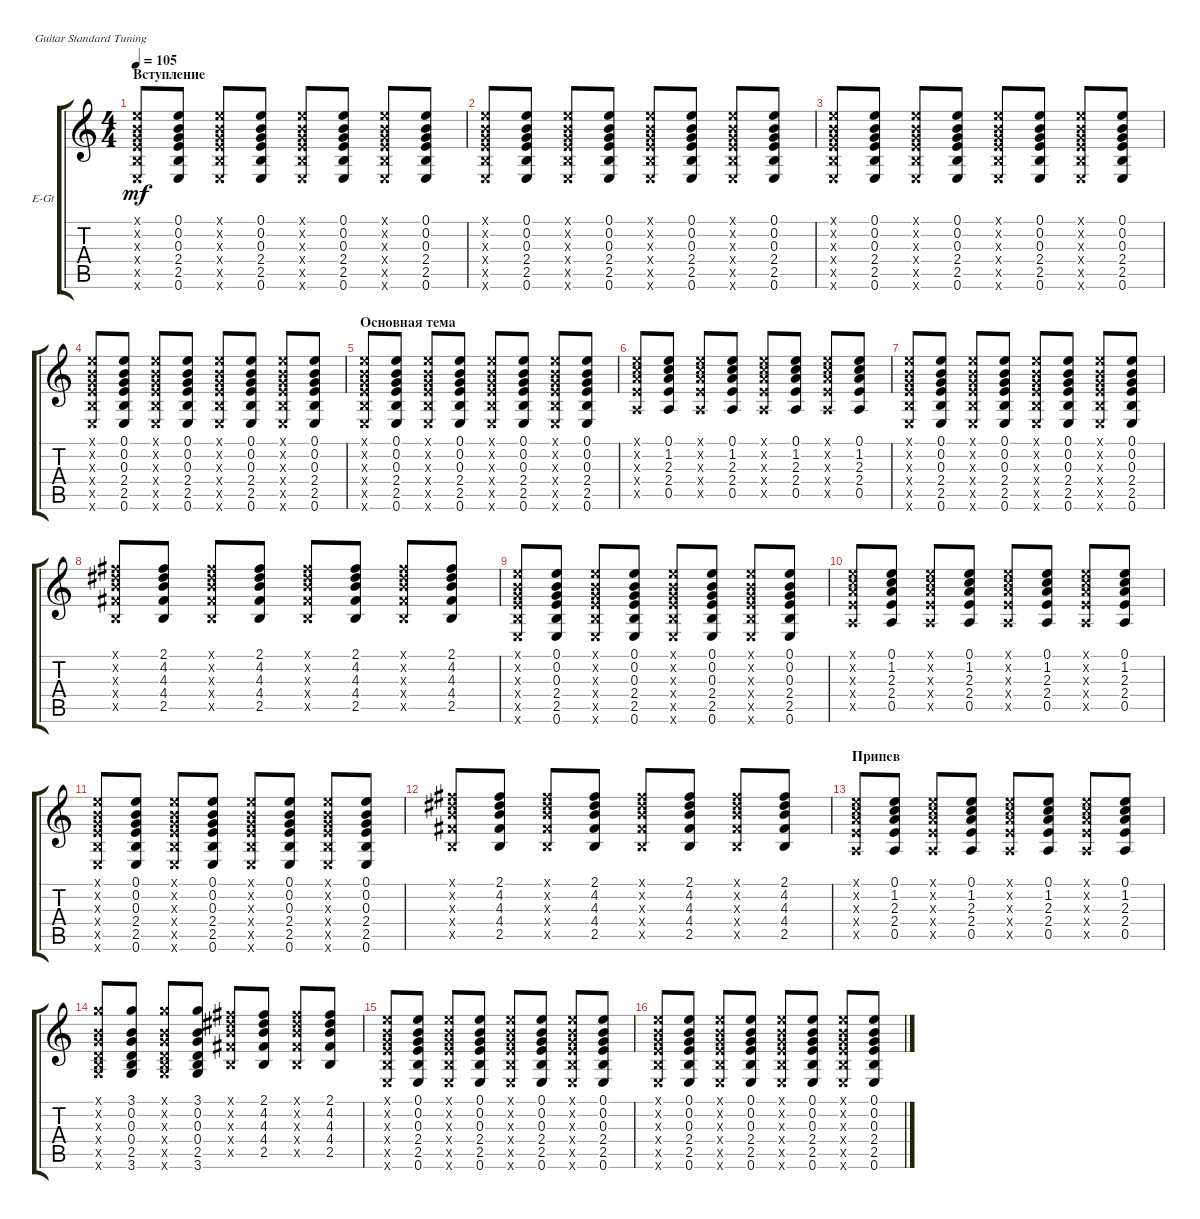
\defaultSystemsLayout 4
\bracketExtendMode groupsimilarinstruments
\firstSystemTrackNameOrientation horizontal
\otherSystemsTrackNameOrientation horizontal
\track ("Electric Guitar" "E-Gt") {instrument overdrivenguitar}
\staff {score tabs}
\tuning (E4 B3 G3 D3 A2 E2)
\ts (4 4)
\section ("" "Вступление")
\tempo 105
\clef g2
\ks c
(0.6{x} 2.5{x} 2.4{x} 0.3{x} 0.2{x} 0.1{x}).8{dy mf instrument overdrivenguitar} (0.6 2.5 2.4 0.3 0.2 0.1).8 (0.6{x} 2.5{x} 2.4{x} 0.3{x} 0.2{x} 0.1{x}).8 (0.6 2.5 2.4 0.3 0.2 0.1).8 (0.6{x} 2.5{x} 2.4{x} 0.3{x} 0.2{x} 0.1{x}).8 (0.6 2.5 2.4 0.3 0.2 0.1).8 (0.6{x} 2.5{x} 2.4{x} 0.3{x} 0.2{x} 0.1{x}).8 (0.6 2.5 2.4 0.3 0.2 0.1).8 |
(0.6{x} 2.5{x} 2.4{x} 0.3{x} 0.2{x} 0.1{x}).8 (0.6 2.5 2.4 0.3 0.2 0.1).8 (0.6{x} 2.5{x} 2.4{x} 0.3{x} 0.2{x} 0.1{x}).8 (0.6 2.5 2.4 0.3 0.2 0.1).8 (0.6{x} 2.5{x} 2.4{x} 0.3{x} 0.2{x} 0.1{x}).8 (0.6 2.5 2.4 0.3 0.2 0.1).8 (0.6{x} 2.5{x} 2.4{x} 0.3{x} 0.2{x} 0.1{x}).8 (0.6 2.5 2.4 0.3 0.2 0.1).8 |
(0.6{x} 2.5{x} 2.4{x} 0.3{x} 0.2{x} 0.1{x}).8 (0.6 2.5 2.4 0.3 0.2 0.1).8 (0.6{x} 2.5{x} 2.4{x} 0.3{x} 0.2{x} 0.1{x}).8 (0.6 2.5 2.4 0.3 0.2 0.1).8 (0.6{x} 2.5{x} 2.4{x} 0.3{x} 0.2{x} 0.1{x}).8 (0.6 2.5 2.4 0.3 0.2 0.1).8 (0.6{x} 2.5{x} 2.4{x} 0.3{x} 0.2{x} 0.1{x}).8 (0.6 2.5 2.4 0.3 0.2 0.1).8 |
(0.6{x} 2.5{x} 2.4{x} 0.3{x} 0.2{x} 0.1{x}).8 (0.6 2.5 2.4 0.3 0.2 0.1).8 (0.6{x} 2.5{x} 2.4{x} 0.3{x} 0.2{x} 0.1{x}).8 (0.6 2.5 2.4 0.3 0.2 0.1).8 (0.6{x} 2.5{x} 2.4{x} 0.3{x} 0.2{x} 0.1{x}).8 (0.6 2.5 2.4 0.3 0.2 0.1).8 (0.6{x} 2.5{x} 2.4{x} 0.3{x} 0.2{x} 0.1{x}).8 (0.6 2.5 2.4 0.3 0.2 0.1).8 |
\section ("" "Основная тема")
(0.6{x} 2.5{x} 2.4{x} 0.3{x} 0.2{x} 0.1{x}).8 (0.6 2.5 2.4 0.3 0.2 0.1).8 (0.6{x} 2.5{x} 2.4{x} 0.3{x} 0.2{x} 0.1{x}).8 (0.6 2.5 2.4 0.3 0.2 0.1).8 (0.6{x} 2.5{x} 2.4{x} 0.3{x} 0.2{x} 0.1{x}).8 (0.6 2.5 2.4 0.3 0.2 0.1).8 (0.6{x} 2.5{x} 2.4{x} 0.3{x} 0.2{x} 0.1{x}).8 (0.6 2.5 2.4 0.3 0.2 0.1).8 |
(0.5{x} 2.4{x} 2.3{x} 1.2{x} 0.1{x}).8 (0.5 2.4 2.3 1.2 0.1).8 (0.5{x} 2.4{x} 2.3{x} 1.2{x} 0.1{x}).8 (0.5 2.4 2.3 1.2 0.1).8 (0.5{x} 2.4{x} 2.3{x} 1.2{x} 0.1{x}).8 (0.5 2.4 2.3 1.2 0.1).8 (0.5{x} 2.4{x} 2.3{x} 1.2{x} 0.1{x}).8 (0.5 2.4 2.3 1.2 0.1).8 |
(0.6{x} 2.5{x} 2.4{x} 0.3{x} 0.2{x} 0.1{x}).8 (0.6 2.5 2.4 0.3 0.2 0.1).8 (0.6{x} 2.5{x} 2.4{x} 0.3{x} 0.2{x} 0.1{x}).8 (0.6 2.5 2.4 0.3 0.2 0.1).8 (0.6{x} 2.5{x} 2.4{x} 0.3{x} 0.2{x} 0.1{x}).8 (0.6 2.5 2.4 0.3 0.2 0.1).8 (0.6{x} 2.5{x} 2.4{x} 0.3{x} 0.2{x} 0.1{x}).8 (0.6 2.5 2.4 0.3 0.2 0.1).8 |
(2.5{x} 4.4{x} 4.3{x} 4.2{x} 2.1{x}).8 (2.5 4.4 4.3 4.2 2.1).8 (2.5{x} 4.4{x} 4.3{x} 4.2{x} 2.1{x}).8 (2.5 4.4 4.3 4.2 2.1).8 (2.5{x} 4.4{x} 4.3{x} 4.2{x} 2.1{x}).8 (2.5 4.4 4.3 4.2 2.1).8 (2.5{x} 4.4{x} 4.3{x} 4.2{x} 2.1{x}).8 (2.5 4.4 4.3 4.2 2.1).8 |
(0.6{x} 2.5{x} 2.4{x} 0.3{x} 0.2{x} 0.1{x}).8 (0.6 2.5 2.4 0.3 0.2 0.1).8 (0.6{x} 2.5{x} 2.4{x} 0.3{x} 0.2{x} 0.1{x}).8 (0.6 2.5 2.4 0.3 0.2 0.1).8 (0.6{x} 2.5{x} 2.4{x} 0.3{x} 0.2{x} 0.1{x}).8 (0.6 2.5 2.4 0.3 0.2 0.1).8 (0.6{x} 2.5{x} 2.4{x} 0.3{x} 0.2{x} 0.1{x}).8 (0.6 2.5 2.4 0.3 0.2 0.1).8 |
(0.5{x} 2.4{x} 2.3{x} 1.2{x} 0.1{x}).8 (0.5 2.4 2.3 1.2 0.1).8 (0.5{x} 2.4{x} 2.3{x} 1.2{x} 0.1{x}).8 (0.5 2.4 2.3 1.2 0.1).8 (0.5{x} 2.4{x} 2.3{x} 1.2{x} 0.1{x}).8 (0.5 2.4 2.3 1.2 0.1).8 (0.5{x} 2.4{x} 2.3{x} 1.2{x} 0.1{x}).8 (0.5 2.4 2.3 1.2 0.1).8 |
(0.6{x} 2.5{x} 2.4{x} 0.3{x} 0.2{x} 0.1{x}).8 (0.6 2.5 2.4 0.3 0.2 0.1).8 (0.6{x} 2.5{x} 2.4{x} 0.3{x} 0.2{x} 0.1{x}).8 (0.6 2.5 2.4 0.3 0.2 0.1).8 (0.6{x} 2.5{x} 2.4{x} 0.3{x} 0.2{x} 0.1{x}).8 (0.6 2.5 2.4 0.3 0.2 0.1).8 (0.6{x} 2.5{x} 2.4{x} 0.3{x} 0.2{x} 0.1{x}).8 (0.6 2.5 2.4 0.3 0.2 0.1).8 |
(2.5{x} 4.4{x} 4.3{x} 4.2{x} 2.1{x}).8 (2.5 4.4 4.3 4.2 2.1).8 (2.5{x} 4.4{x} 4.3{x} 4.2{x} 2.1{x}).8 (2.5 4.4 4.3 4.2 2.1).8 (2.5{x} 4.4{x} 4.3{x} 4.2{x} 2.1{x}).8 (2.5 4.4 4.3 4.2 2.1).8 (2.5{x} 4.4{x} 4.3{x} 4.2{x} 2.1{x}).8 (2.5 4.4 4.3 4.2 2.1).8 |
\section ("" "Припев")
(0.5{x} 2.4{x} 2.3{x} 1.2{x} 0.1{x}).8 (0.5 2.4 2.3 1.2 0.1).8 (0.5{x} 2.4{x} 2.3{x} 1.2{x} 0.1{x}).8 (0.5 2.4 2.3 1.2 0.1).8 (0.5{x} 2.4{x} 2.3{x} 1.2{x} 0.1{x}).8 (0.5 2.4 2.3 1.2 0.1).8 (0.5{x} 2.4{x} 2.3{x} 1.2{x} 0.1{x}).8 (0.5 2.4 2.3 1.2 0.1).8 |
(3.6{x} 2.5{x} 3.1{x} 0.2{x} 0.3{x} 0.4{x}).8 (3.6 2.5 3.1 0.2 0.3 0.4).8 (3.6{x} 2.5{x} 3.1{x} 0.2{x} 0.3{x} 0.4{x}).8 (3.6 2.5 3.1 0.2 0.3 0.4).8 (4.2{x} 4.3{x} 4.4{x} 2.5{x} 2.1{x}).8 (4.2 4.3 4.4 2.5 2.1).8 (4.2{x} 4.3{x} 4.4{x} 2.5{x} 2.1{x}).8 (4.2 4.3 4.4 2.5 2.1).8 |
(0.6{x} 2.5{x} 2.4{x} 0.3{x} 0.2{x} 0.1{x}).8 (0.6 2.5 2.4 0.3 0.2 0.1).8 (0.6{x} 2.5{x} 2.4{x} 0.3{x} 0.2{x} 0.1{x}).8 (0.6 2.5 2.4 0.3 0.2 0.1).8 (0.6{x} 2.5{x} 2.4{x} 0.3{x} 0.2{x} 0.1{x}).8 (0.6 2.5 2.4 0.3 0.2 0.1).8 (0.6{x} 2.5{x} 2.4{x} 0.3{x} 0.2{x} 0.1{x}).8 (0.6 2.5 2.4 0.3 0.2 0.1).8 |
(0.6{x} 2.5{x} 2.4{x} 0.3{x} 0.2{x} 0.1{x}).8 (0.6 2.5 2.4 0.3 0.2 0.1).8 (0.6{x} 2.5{x} 2.4{x} 0.3{x} 0.2{x} 0.1{x}).8 (0.6 2.5 2.4 0.3 0.2 0.1).8 (0.6{x} 2.5{x} 2.4{x} 0.3{x} 0.2{x} 0.1{x}).8 (0.6 2.5 2.4 0.3 0.2 0.1).8 (0.6{x} 2.5{x} 2.4{x} 0.3{x} 0.2{x} 0.1{x}).8 (0.6 2.5 2.4 0.3 0.2 0.1).8
